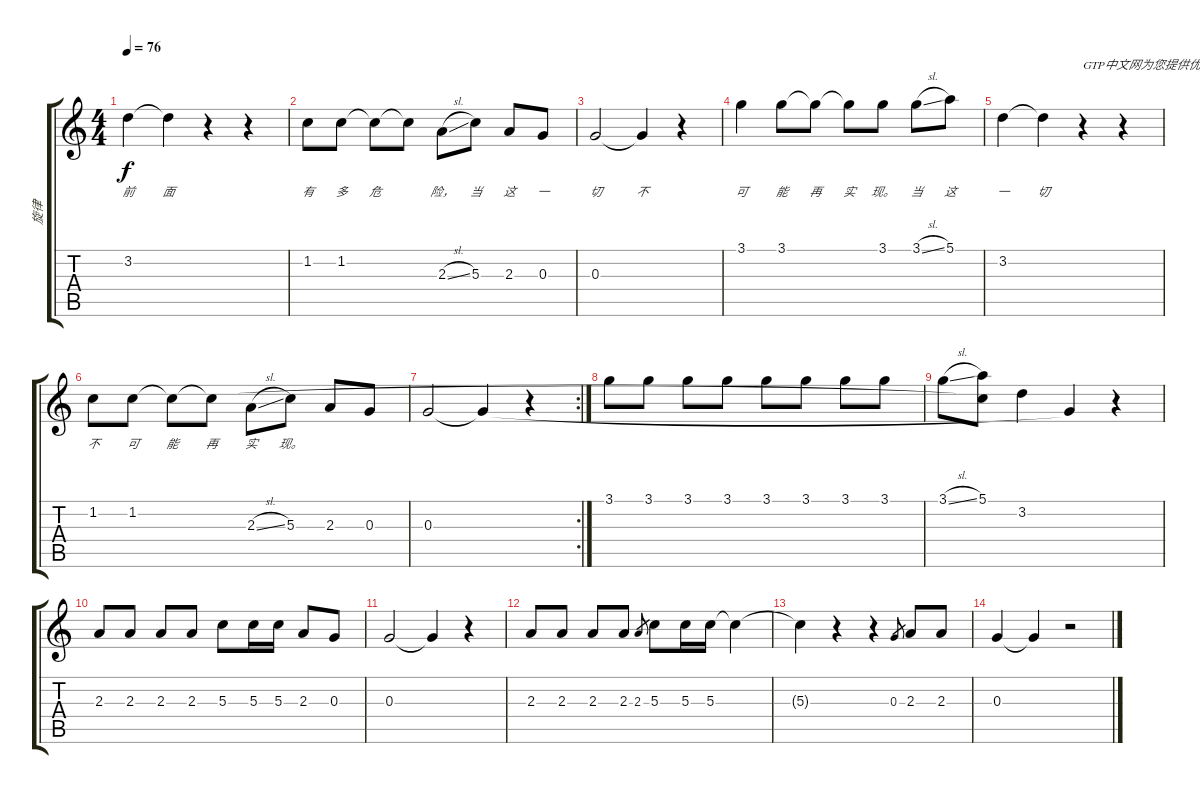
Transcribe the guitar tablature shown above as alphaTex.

\track ("旋律" "旋律") {instrument acousticguitarnylon}
\staff {score tabs}
\tuning (E4 B3 G3 D3 A2 E2) {hide}
\ts (4 4)
\tempo 76
\clef g2
\ks c
3.2.4{lyrics (0 "前") lyrics (1 "") lyrics (2 "") lyrics (3 "") lyrics (4 "") dy f} 3.2{t}.4{lyrics (0 "面") lyrics (1 "") lyrics (2 "") lyrics (3 "") lyrics (4 "")} r.4 r.4 |
1.2.8{lyrics (0 "有") lyrics (1 "") lyrics (2 "") lyrics (3 "") lyrics (4 "")} 1.2.8{lyrics (0 "多") lyrics (1 "") lyrics (2 "") lyrics (3 "") lyrics (4 "")} 1.2{t}.8{lyrics (0 "危") lyrics (1 "") lyrics (2 "") lyrics (3 "") lyrics (4 "")} 1.2{t}.8{lyrics (0 "") lyrics (1 "") lyrics (2 "") lyrics (3 "") lyrics (4 "")} 2.3{sl}.8{lyrics (0 "险，") lyrics (1 "") lyrics (2 "") lyrics (3 "") lyrics (4 "")} 5.3.8{lyrics (0 "当") lyrics (1 "") lyrics (2 "") lyrics (3 "") lyrics (4 "")} 2.3.8{lyrics (0 "这") lyrics (1 "") lyrics (2 "") lyrics (3 "") lyrics (4 "")} 0.3.8{lyrics (0 "一") lyrics (1 "") lyrics (2 "") lyrics (3 "") lyrics (4 "")} |
0.3.2{lyrics (0 "切") lyrics (1 "") lyrics (2 "") lyrics (3 "") lyrics (4 "")} 0.3{t}.4{lyrics (0 "不") lyrics (1 "") lyrics (2 "") lyrics (3 "") lyrics (4 "")} r.4 |
3.1.4{lyrics (0 "可") lyrics (1 "") lyrics (2 "") lyrics (3 "") lyrics (4 "")} 3.1.8{lyrics (0 "能") lyrics (1 "") lyrics (2 "") lyrics (3 "") lyrics (4 "")} 3.1{t}.8{lyrics (0 "再") lyrics (1 "") lyrics (2 "") lyrics (3 "") lyrics (4 "")} 3.1{t}.8{lyrics (0 "实") lyrics (1 "") lyrics (2 "") lyrics (3 "") lyrics (4 "")} 3.1.8{lyrics (0 "现。") lyrics (1 "") lyrics (2 "") lyrics (3 "") lyrics (4 "")} 3.1{sl}.8{lyrics (0 "当") lyrics (1 "") lyrics (2 "") lyrics (3 "") lyrics (4 "")} 5.1.8{lyrics (0 "这") lyrics (1 "") lyrics (2 "") lyrics (3 "") lyrics (4 "")} |
3.2.4{lyrics (0 "一") lyrics (1 "") lyrics (2 "") lyrics (3 "") lyrics (4 "")} 3.2{t}.4{lyrics (0 "切") lyrics (1 "") lyrics (2 "") lyrics (3 "") lyrics (4 "")} r.4{txt "GTP中文网为您提供优秀的谱子"} r.4 |
1.2.8{lyrics (0 "不") lyrics (1 "") lyrics (2 "") lyrics (3 "") lyrics (4 "")} 1.2.8{lyrics (0 "可") lyrics (1 "") lyrics (2 "") lyrics (3 "") lyrics (4 "")} 1.2{t}.8{lyrics (0 "能") lyrics (1 "") lyrics (2 "") lyrics (3 "") lyrics (4 "")} 1.2{t}.8{lyrics (0 "再") lyrics (1 "") lyrics (2 "") lyrics (3 "") lyrics (4 "")} 2.3{sl}.8{lyrics (0 "实") lyrics (1 "") lyrics (2 "") lyrics (3 "") lyrics (4 "")} 5.3.8{lyrics (0 "现。") lyrics (1 "") lyrics (2 "") lyrics (3 "") lyrics (4 "")} 2.3.8 0.3.8 |
\rc 2
0.3.2 0.3{t}.4 r.4 |
3.1.8 3.1.8 3.1.8 3.1.8 3.1.8 3.1.8 3.1.8 3.1.8 |
3.1{sl}.8 (5.1 1.2{t}).8 3.2.4 0.3{t}.4 r.4 |
2.3.8 2.3.8 2.3.8 2.3.8 5.3.8 5.3.16 5.3.16 2.3.8 0.3.8 |
0.3.2 0.3{t}.4 r.4 |
2.3.8 2.3.8 2.3.8 2.3.8 2.3.8{gr} 5.3.8 5.3.16 5.3.16 5.3{t}.4 |
5.3{t}.4 r.4 r.4 0.3.8{gr} 2.3.8 2.3.8 |
0.3.4 0.3{t}.4 r.2
